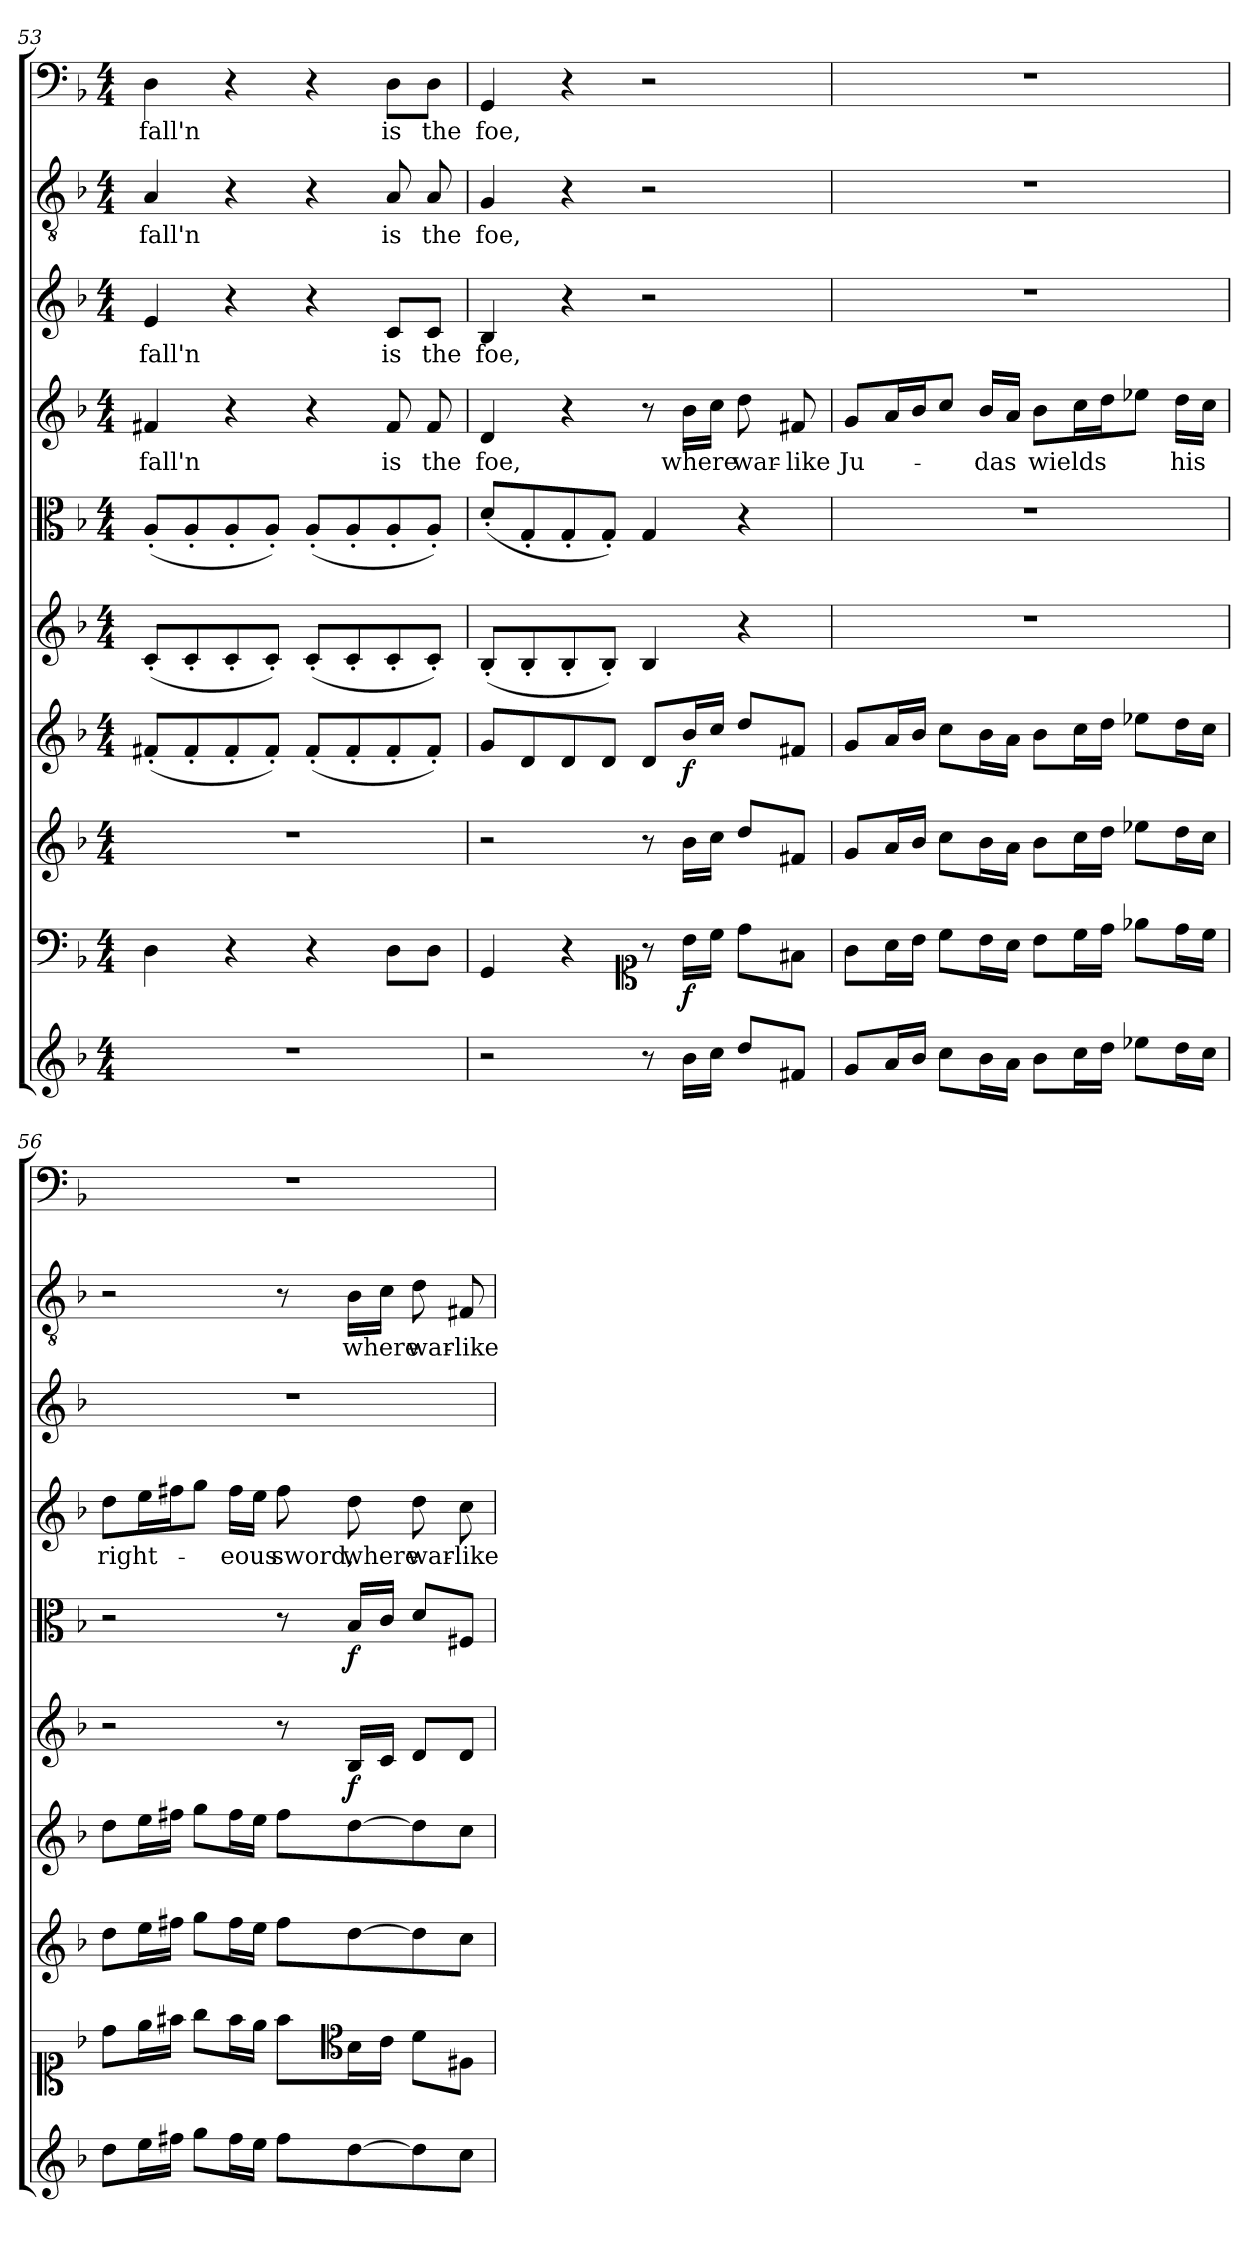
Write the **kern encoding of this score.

**kern	**kern	**dynam	**kern	**kern	**dynam	**kern	**dynam	**kern	**dynam	**kern	**text	**kern	**text	**kern	**text	**kern	**text
*part10	*part9	*part9	*part8	*part7	*part7	*part6	*part6	*part5	*part5	*part4	*part4	*part3	*part3	*part2	*part2	*part1	*part1
*staff10	*staff9	*staff9	*staff8	*staff7	*staff7	*staff6	*staff6	*staff5	*staff5	*staff4	*staff4	*staff3	*staff3	*staff2	*staff2	*staff1	*staff1
*clefG2	*clefF4	*	*clefG2	*clefG2	*	*clefG2	*	*clefC3	*	*clefG2	*	*clefG2	*	*clefGv2	*	*clefF4	*
*k[b-]	*k[b-]	*	*k[b-]	*k[b-]	*	*k[b-]	*	*k[b-]	*	*k[b-]	*	*k[b-]	*	*k[b-]	*	*k[b-]	*
*d:	*d:	*	*d:	*d:	*	*d:	*	*d:	*	*d:	*	*d:	*	*d:	*	*d:	*
*M4/4	*M4/4	*	*M4/4	*M4/4	*	*M4/4	*	*M4/4	*	*M4/4	*	*M4/4	*	*M4/4	*	*M4/4	*
=53	=53	=53	=53	=53	=53	=53	=53	=53	=53	=53	=53	=53	=53	=53	=53	=53	=53
1r	4D\	.	1r	(8f#X'/L	.	(8c'/L	.	(8A'/L	.	4f#X/	fall'n	4e/	fall'n	4A/	fall'n	4D\	fall'n
.	.	.	.	8f#'/	.	8c'/	.	8A'/	.	.	.	.	.	.	.	.	.
.	4r	.	.	8f#'/	.	8c'/	.	8A'/	.	4r	.	4r	.	4r	.	4r	.
.	.	.	.	8f#'/J)	.	8c'/J)	.	8A'/J)	.	.	.	.	.	.	.	.	.
.	4r	.	.	(8f#'/L	.	(8c'/L	.	(8A'/L	.	4r	.	4r	.	4r	.	4r	.
.	.	.	.	8f#'/	.	8c'/	.	8A'/	.	.	.	.	.	.	.	.	.
.	8D\L	.	.	8f#'/	.	8c'/	.	8A'/	.	8f#/	is	8c/L	is	8A/	is	8D\L	is
.	8D\J	.	.	8f#'/J)	.	8c'/J)	.	8A'/J)	.	8f#/	the	8c/J	the	8A/	the	8D\J	the
=54	=54	=54	=54	=54	=54	=54	=54	=54	=54	=54	=54	=54	=54	=54	=54	=54	=54
2r	4GG/	.	2r	8g/L	.	(8B-'/L	.	(8d'/L	.	4d/	foe,	4B-/	foe,	4G/	foe,	4GG/	foe,
.	.	.	.	8d/	.	8B-'/	.	8G'/	.	.	.	.	.	.	.	.	.
.	4r	.	.	8d/	.	8B-'/	.	8G'/	.	4r	.	4r	.	4r	.	4r	.
.	.	.	.	8d/J	.	8B-'/J)	.	8G'/J)	.	.	.	.	.	.	.	.	.
*	*clefC1	*	*	*	*	*	*	*	*	*	*	*	*	*	*	*	*
8r	8r	.	8r	8d/L	.	4B-/	.	4G/	.	8r	.	2r	.	2r	.	2r	.
16b-\LL	16b-\LL	f	16b-\LL	16b-/L	f	.	.	.	.	16b-\LL	where	.	.	.	.	.	.
16cc\JJ	16cc\JJ	.	16cc\JJ	16cc/JJ	.	.	.	.	.	16cc\JJ	.	.	.	.	.	.	.
8dd/L	8dd\L	.	8dd/L	8dd/L	.	4r	.	4r	.	8dd\	war-	.	.	.	.	.	.
8f#X/J	8f#X\J	.	8f#X/J	8f#X/J	.	.	.	.	.	8f#X/	-like	.	.	.	.	.	.
=55	=55	=55	=55	=55	=55	=55	=55	=55	=55	=55	=55	=55	=55	=55	=55	=55	=55
8g/L	8g\L	.	8g/L	8g/L	.	1r	.	1r	.	8g/L	Ju-	1r	.	1r	.	1r	.
16a/L	16a\L	.	16a/L	16a/L	.	.	.	.	.	16a/L	.	.	.	.	.	.	.
16b-/JJ	16b-\JJ	.	16b-/JJ	16b-/JJ	.	.	.	.	.	16b-/J	.	.	.	.	.	.	.
8cc\L	8cc\L	.	8cc\L	8cc\L	.	.	.	.	.	8cc/J	.	.	.	.	.	.	.
16b-\L	16b-\L	.	16b-\L	16b-\L	.	.	.	.	.	16b-/LL	-das	.	.	.	.	.	.
16a\JJ	16a\JJ	.	16a\JJ	16a\JJ	.	.	.	.	.	16a/JJ	.	.	.	.	.	.	.
8b-\L	8b-\L	.	8b-\L	8b-\L	.	.	.	.	.	8b-\L	wields	.	.	.	.	.	.
16cc\L	16cc\L	.	16cc\L	16cc\L	.	.	.	.	.	16cc\L	.	.	.	.	.	.	.
16dd\JJ	16dd\JJ	.	16dd\JJ	16dd\JJ	.	.	.	.	.	16dd\J	.	.	.	.	.	.	.
8ee-X\L	8ee-X\L	.	8ee-X\L	8ee-X\L	.	.	.	.	.	8ee-X\J	.	.	.	.	.	.	.
16dd\L	16dd\L	.	16dd\L	16dd\L	.	.	.	.	.	16dd\LL	his	.	.	.	.	.	.
16cc\JJ	16cc\JJ	.	16cc\JJ	16cc\JJ	.	.	.	.	.	16cc\JJ	.	.	.	.	.	.	.
=56	=56	=56	=56	=56	=56	=56	=56	=56	=56	=56	=56	=56	=56	=56	=56	=56	=56
8dd\L	8dd\L	.	8dd\L	8dd\L	.	2r	.	2r	.	8dd\L	right-	1r	.	2r	.	1r	.
16ee\L	16ee\L	.	16ee\L	16ee\L	.	.	.	.	.	16ee\L	.	.	.	.	.	.	.
16ff#X\JJ	16ff#X\JJ	.	16ff#X\JJ	16ff#X\JJ	.	.	.	.	.	16ff#X\J	.	.	.	.	.	.	.
8gg\L	8gg\L	.	8gg\L	8gg\L	.	.	.	.	.	8gg\J	.	.	.	.	.	.	.
16ff#\L	16ff#\L	.	16ff#\L	16ff#\L	.	.	.	.	.	16ff#\LL	-eous	.	.	.	.	.	.
16ee\JJ	16ee\JJ	.	16ee\JJ	16ee\JJ	.	.	.	.	.	16ee\JJ	.	.	.	.	.	.	.
8ff#\L	8ff#\L	.	8ff#\L	8ff#\L	.	8r	.	8r	.	8ff#\	sword,	.	.	8r	.	.	.
*	*clefC4	*	*	*	*	*	*	*	*	*	*	*	*	*	*	*	*
[8dd\	16B-\L	.	[8dd\	[8dd\	.	16B-/LL	f	16B-/LL	f	8dd\	where	.	.	16B-\LL	where	.	.
.	16c\JJ	.	.	.	.	16c/JJ	.	16c/JJ	.	.	.	.	.	16c\JJ	.	.	.
8dd\]	8d\L	.	8dd\]	8dd\]	.	8d/L	.	8d/L	.	8dd\	war-	.	.	8d\	war-	.	.
8cc\J	8F#X\J	.	8cc\J	8cc\J	.	8d/J	.	8F#X/J	.	8cc\	-like	.	.	8F#X/	-like	.	.
=	=	=	=	=	=	=	=	=	=	=	=	=	=	=	=	=	=
*-	*-	*-	*-	*-	*-	*-	*-	*-	*-	*-	*-	*-	*-	*-	*-	*-	*-
